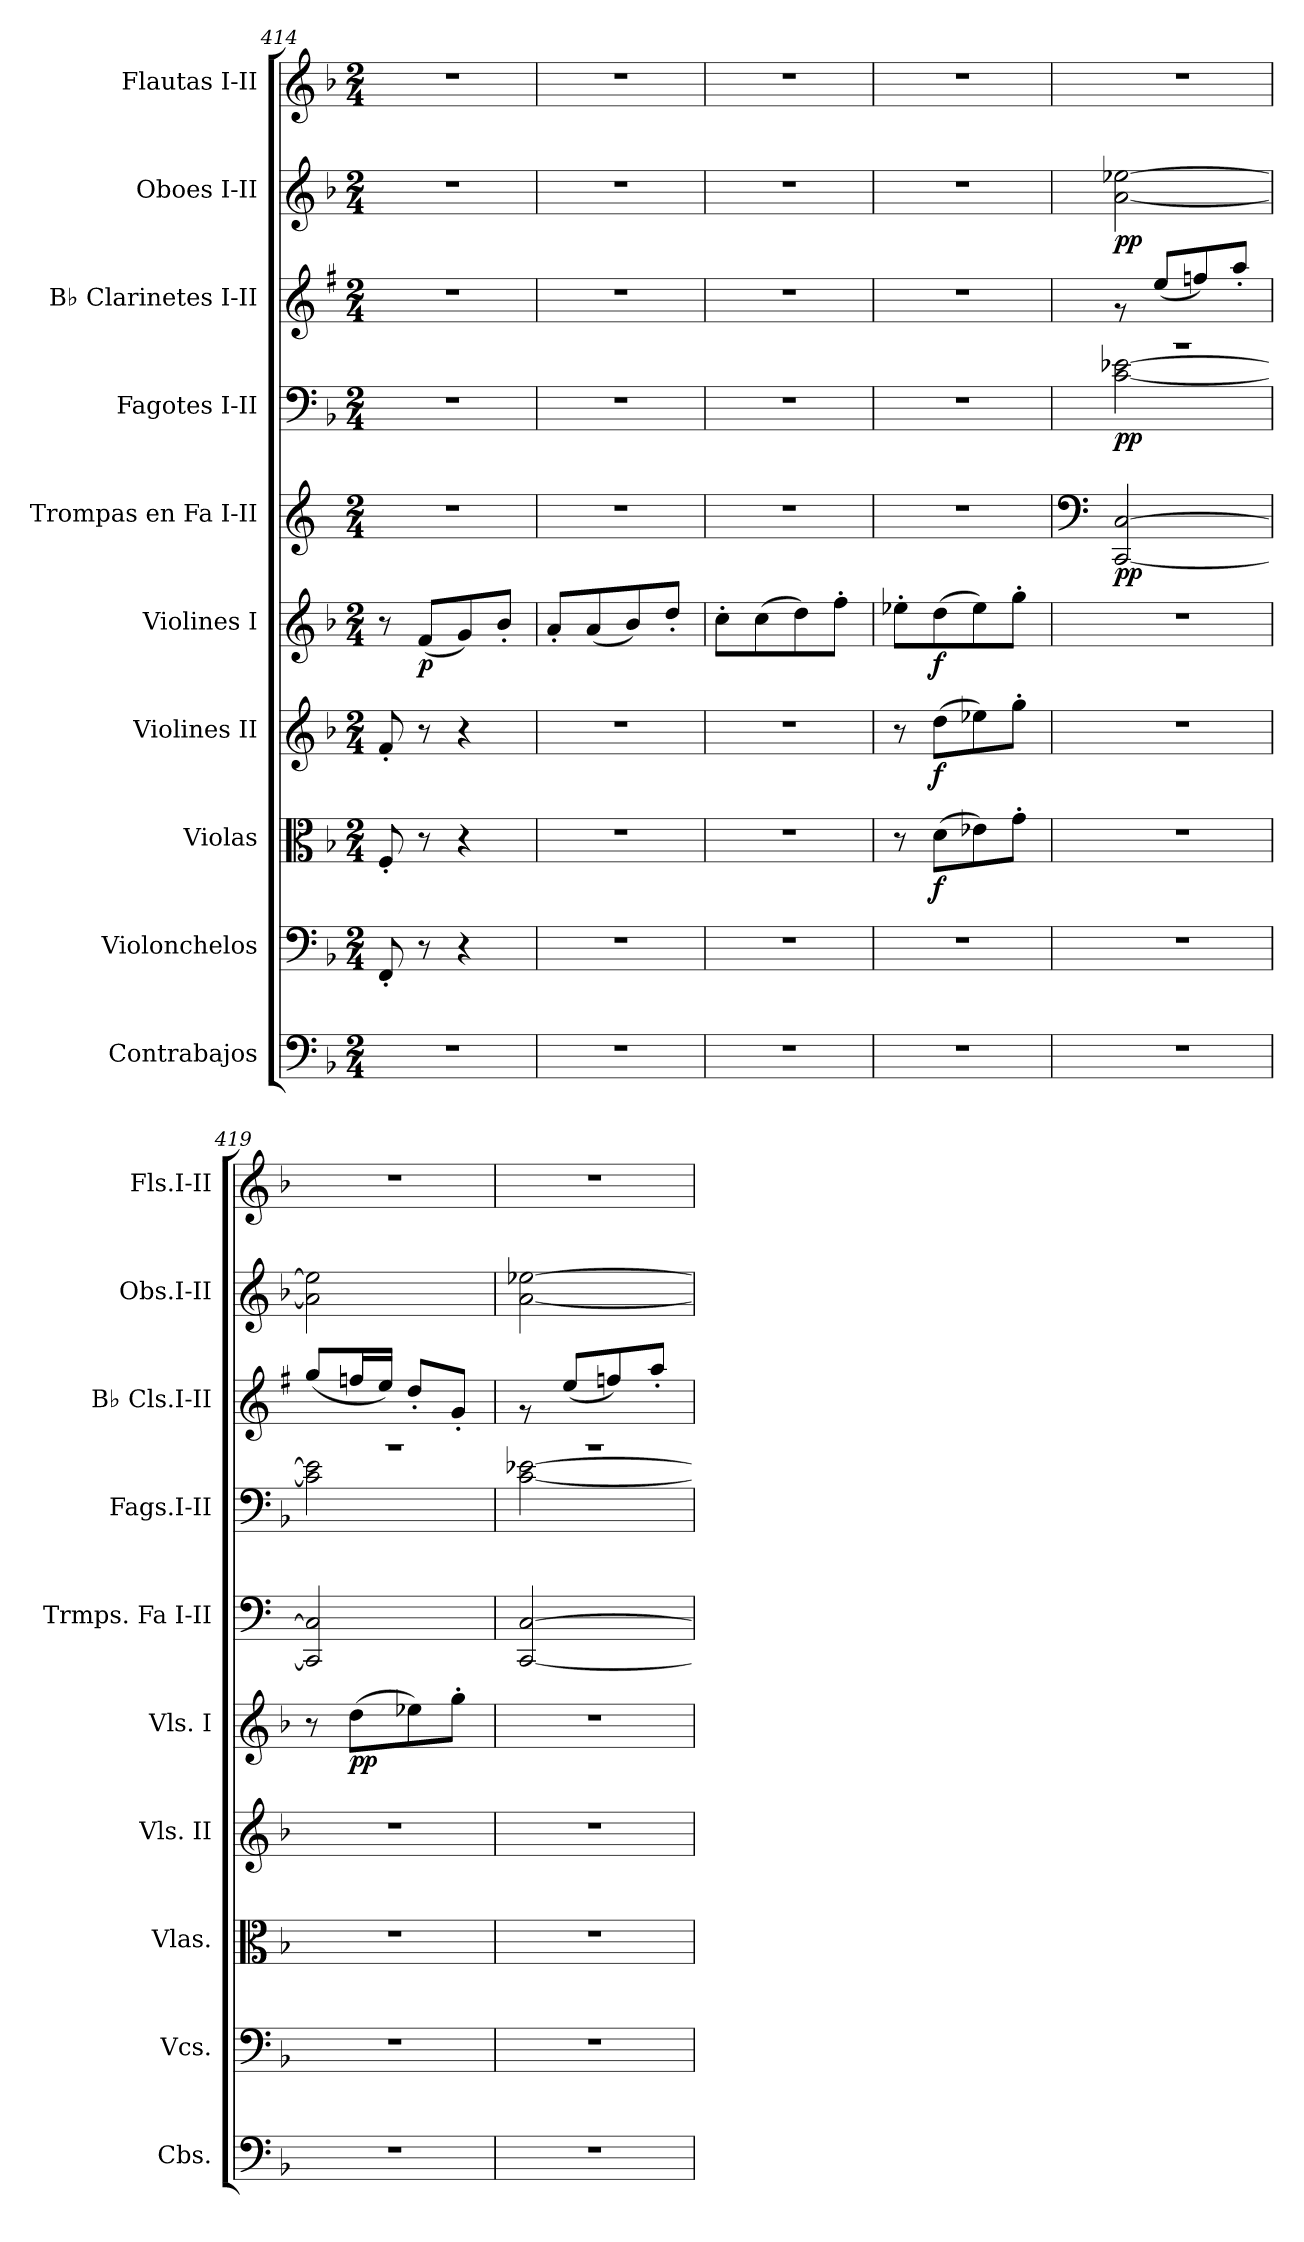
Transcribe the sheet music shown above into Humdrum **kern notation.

**kern	**kern	**kern	**dynam	**kern	**dynam	**kern	**dynam	**kern	**dynam	**kern	**dynam	**kern	**kern	**dynam	**kern
*part10	*part9	*part8	*part8	*part7	*part7	*part6	*part6	*part5	*part5	*part4	*part4	*part3	*part2	*part2	*part1
*staff10	*staff9	*staff8	*staff8	*staff7	*staff7	*staff6	*staff6	*staff5	*staff5	*staff4	*staff4	*staff3	*staff2	*staff2	*staff1
*I"Contrabajos	*I"Violonchelos	*I"Violas	*	*I"Violines II	*	*I"Violines I	*	*I"Trompas en Fa I-II	*	*I"Fagotes I-II	*	*I"B♭ Clarinetes I-II	*I"Oboes I-II	*	*I"Flautas I-II
*I'Cbs.	*I'Vcs.	*I'Vlas.	*	*I'Vls. II	*	*I'Vls. I	*	*I'Trmps. Fa I-II	*	*I'Fags.I-II	*	*I'B♭ Cls.I-II	*I'Obs.I-II	*	*I'Fls.I-II
*clefF4	*clefF4	*clefC3	*	*clefG2	*	*clefG2	*	*clefG2	*	*clefF4	*	*clefG2	*clefG2	*	*clefG2
*ITrd7c12	*	*	*	*	*	*	*	*ITrd4c7	*	*	*	*ITrd1c2	*	*	*
*k[b-]	*k[b-]	*k[b-]	*	*k[b-]	*	*k[b-]	*	*k[b-]	*	*k[b-]	*	*k[b-]	*k[b-]	*	*k[b-]
*M2/4	*M2/4	*M2/4	*	*M2/4	*	*M2/4	*	*M2/4	*	*M2/4	*	*M2/4	*M2/4	*	*M2/4
=414	=414	=414	=414	=414	=414	=414	=414	=414	=414	=414	=414	=414	=414	=414	=414
2r	8FF'/	8F'/	.	8f'/	.	8r	.	2r	.	2r	.	2r	2r	.	2r
!	!	!	!	!	!	!	!LO:DY:b	!	!	!	!	!	!	!	!
.	8r	8r	.	8r	.	(8f/L	p	.	.	.	.	.	.	.	.
.	4r	4r	.	4r	.	8g/)	.	.	.	.	.	.	.	.	.
.	.	.	.	.	.	8b-'/J	.	.	.	.	.	.	.	.	.
=415	=415	=415	=415	=415	=415	=415	=415	=415	=415	=415	=415	=415	=415	=415	=415
2r	2r	2r	.	2r	.	8a'/L	.	2r	.	2r	.	2r	2r	.	2r
.	.	.	.	.	.	(8a/	.	.	.	.	.	.	.	.	.
.	.	.	.	.	.	8b-/)	.	.	.	.	.	.	.	.	.
.	.	.	.	.	.	8dd'/J	.	.	.	.	.	.	.	.	.
=416	=416	=416	=416	=416	=416	=416	=416	=416	=416	=416	=416	=416	=416	=416	=416
2r	2r	2r	.	2r	.	8cc'\L	.	2r	.	2r	.	2r	2r	.	2r
.	.	.	.	.	.	(8cc\	.	.	.	.	.	.	.	.	.
.	.	.	.	.	.	8dd\)	.	.	.	.	.	.	.	.	.
.	.	.	.	.	.	8ff'\J	.	.	.	.	.	.	.	.	.
=417	=417	=417	=417	=417	=417	=417	=417	=417	=417	=417	=417	=417	=417	=417	=417
2r	2r	8r	.	8r	.	8ee-X'\L	.	2r	.	2r	.	2r	2r	.	2r
!	!	!	!LO:DY:b	!	!LO:DY:b	!	!LO:DY:b	!	!	!	!	!	!	!	!
.	.	(8d\L	f	(8dd\L	f	(8dd\	f	.	.	.	.	.	.	.	.
.	.	8e-X\)	.	8ee-X\)	.	8ee-\)	.	.	.	.	.	.	.	.	.
.	.	8g'\J	.	8gg'\J	.	8gg'\J	.	.	.	.	.	.	.	.	.
!!LO:PB:g=z
=418	=418	=418	=418	=418	=418	=418	=418	=418	=418	=418	=418	=418	=418	=418	=418
*	*	*	*	*	*	*	*	*clefF4	*	*	*	*	*	*	*
*	*	*	*	*	*	*	*	*	*	*	*	*^	*	*	*
!	!	!	!	!	!	!	!	!	!LO:DY:b	!	!LO:DY:b	!	!	!	!LO:DY:b	!
2r	2r	2r	.	2r	.	2r	.	[2FFF/ [2FF/	pp	[2c\ [2e-X\	pp	2rA	8r	[2a\ [2ee-X\	pp	2r
.	.	.	.	.	.	.	.	.	.	.	.	.	(8dd/L	.	.	.
.	.	.	.	.	.	.	.	.	.	.	.	.	8ee-X/)	.	.	.
.	.	.	.	.	.	.	.	.	.	.	.	.	8gg'/J	.	.	.
=419	=419	=419	=419	=419	=419	=419	=419	=419	=419	=419	=419	=419	=419	=419	=419	=419
2r	2r	2r	.	2r	.	8r	.	2FFF/] 2FF/]	.	2c\] 2e-\]	.	2rA	(8ff/L	2a\] 2ee-\]	.	2r
!	!	!	!	!	!	!	!LO:DY:b	!	!	!	!	!	!	!	!	!
.	.	.	.	.	.	(8dd\L	pp	.	.	.	.	.	16ee-X/L	.	.	.
.	.	.	.	.	.	.	.	.	.	.	.	.	16dd/JJ)	.	.	.
.	.	.	.	.	.	8ee-X\)	.	.	.	.	.	.	8cc'/L	.	.	.
.	.	.	.	.	.	8gg'\J	.	.	.	.	.	.	8f'/J	.	.	.
=420	=420	=420	=420	=420	=420	=420	=420	=420	=420	=420	=420	=420	=420	=420	=420	=420
2r	2r	2r	.	2r	.	2r	.	[2FFF/ [2FF/	.	[2c\ [2e-X\	.	2rA	8r	[2a\ [2ee-X\	.	2r
.	.	.	.	.	.	.	.	.	.	.	.	.	(8dd/L	.	.	.
.	.	.	.	.	.	.	.	.	.	.	.	.	8ee-X/)	.	.	.
.	.	.	.	.	.	.	.	.	.	.	.	.	8gg'/J	.	.	.
*	*	*	*	*	*	*	*	*	*	*	*	*v	*v	*	*	*
=	=	=	=	=	=	=	=	=	=	=	=	=	=	=	=
*-	*-	*-	*-	*-	*-	*-	*-	*-	*-	*-	*-	*-	*-	*-	*-
